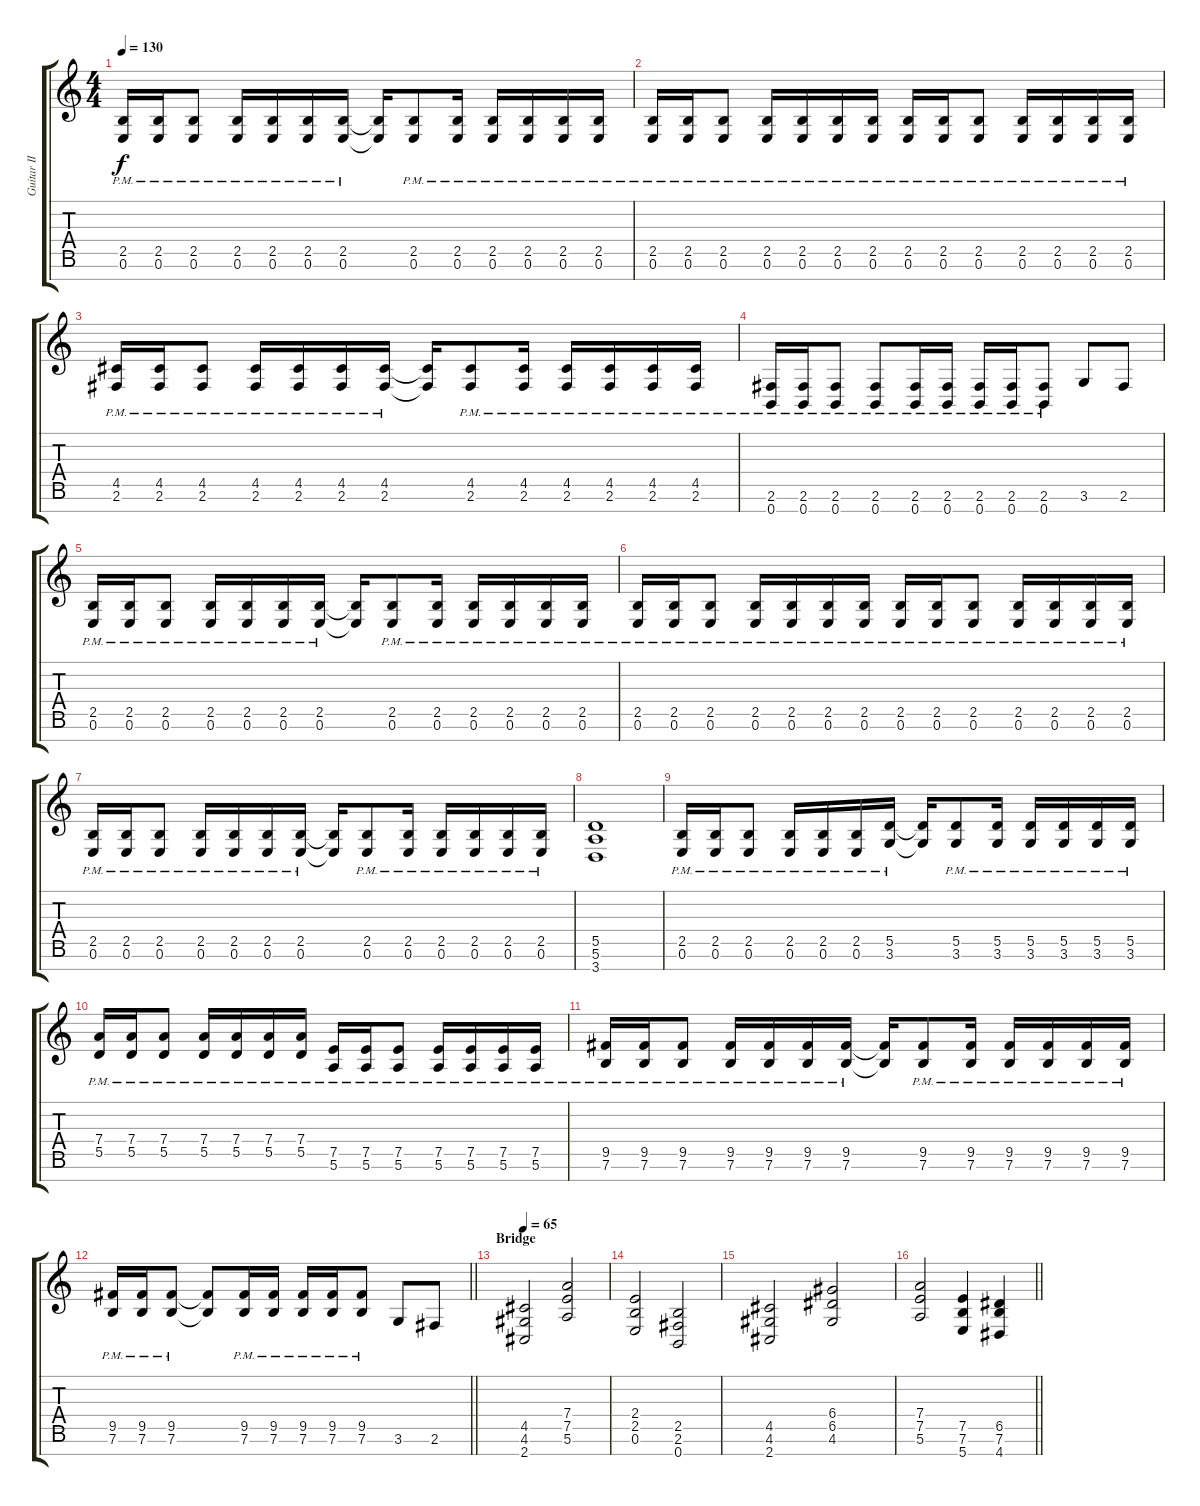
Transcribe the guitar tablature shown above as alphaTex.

\track ("Guitar II" "Guitar II") {instrument distortionguitar}
\staff {score tabs}
\tuning (E4 B3 G3 D3 A2 E2 B1) {hide}
\ts (4 4)
\tempo 130
\clef g2
\ks c
(2.5{pm} 0.6{pm}).16{dy f} (2.5{pm} 0.6{pm}).16 (2.5{pm} 0.6{pm}).8 (2.5{pm} 0.6{pm}).16 (2.5{pm} 0.6{pm}).16 (2.5{pm} 0.6{pm}).16 (2.5{pm} 0.6{pm}).16 (2.5{t} 0.6{t}).16 (2.5{pm} 0.6{pm}).8 (2.5{pm} 0.6{pm}).16 (2.5{pm} 0.6{pm}).16 (2.5{pm} 0.6{pm}).16 (2.5{pm} 0.6{pm}).16 (2.5{pm} 0.6{pm}).16 |
(2.5{pm} 0.6{pm}).16 (2.5{pm} 0.6{pm}).16 (2.5{pm} 0.6{pm}).8 (2.5{pm} 0.6{pm}).16 (2.5{pm} 0.6{pm}).16 (2.5{pm} 0.6{pm}).16 (2.5{pm} 0.6{pm}).16 (2.5{pm} 0.6{pm}).16 (2.5{pm} 0.6{pm}).16 (2.5{pm} 0.6{pm}).8 (2.5{pm} 0.6{pm}).16 (2.5{pm} 0.6{pm}).16 (2.5{pm} 0.6{pm}).16 (2.5{pm} 0.6{pm}).16 |
(4.5{pm} 2.6{pm}).16 (4.5{pm} 2.6{pm}).16 (4.5{pm} 2.6{pm}).8 (4.5{pm} 2.6{pm}).16 (4.5{pm} 2.6{pm}).16 (4.5{pm} 2.6{pm}).16 (4.5{pm} 2.6{pm}).16 (4.5{t} 2.6{t}).16 (4.5{pm} 2.6{pm}).8 (4.5{pm} 2.6{pm}).16 (4.5{pm} 2.6{pm}).16 (4.5{pm} 2.6{pm}).16 (4.5{pm} 2.6{pm}).16 (4.5{pm} 2.6{pm}).16 |
(2.6{pm} 0.7{pm}).16 (2.6{pm} 0.7{pm}).16 (2.6{pm} 0.7{pm}).8 (2.6{pm} 0.7{pm}).8 (2.6{pm} 0.7{pm}).16 (2.6{pm} 0.7{pm}).16 (2.6{pm} 0.7{pm}).16 (2.6{pm} 0.7{pm}).16 (2.6{pm} 0.7{pm}).8 3.6.8 2.6.8 |
(2.5{pm} 0.6{pm}).16 (2.5{pm} 0.6{pm}).16 (2.5{pm} 0.6{pm}).8 (2.5{pm} 0.6{pm}).16 (2.5{pm} 0.6{pm}).16 (2.5{pm} 0.6{pm}).16 (2.5{pm} 0.6{pm}).16 (2.5{t} 0.6{t}).16 (2.5{pm} 0.6{pm}).8 (2.5{pm} 0.6{pm}).16 (2.5{pm} 0.6{pm}).16 (2.5{pm} 0.6{pm}).16 (2.5{pm} 0.6{pm}).16 (2.5{pm} 0.6{pm}).16 |
(2.5{pm} 0.6{pm}).16 (2.5{pm} 0.6{pm}).16 (2.5{pm} 0.6{pm}).8 (2.5{pm} 0.6{pm}).16 (2.5{pm} 0.6{pm}).16 (2.5{pm} 0.6{pm}).16 (2.5{pm} 0.6{pm}).16 (2.5{pm} 0.6{pm}).16 (2.5{pm} 0.6{pm}).16 (2.5{pm} 0.6{pm}).8 (2.5{pm} 0.6{pm}).16 (2.5{pm} 0.6{pm}).16 (2.5{pm} 0.6{pm}).16 (2.5{pm} 0.6{pm}).16 |
(2.5{pm} 0.6{pm}).16 (2.5{pm} 0.6{pm}).16 (2.5{pm} 0.6{pm}).8 (2.5{pm} 0.6{pm}).16 (2.5{pm} 0.6{pm}).16 (2.5{pm} 0.6{pm}).16 (2.5{pm} 0.6{pm}).16 (2.5{t} 0.6{t}).16 (2.5{pm} 0.6{pm}).8 (2.5{pm} 0.6{pm}).16 (2.5{pm} 0.6{pm}).16 (2.5{pm} 0.6{pm}).16 (2.5{pm} 0.6{pm}).16 (2.5{pm} 0.6{pm}).16 |
(5.5 5.6 3.7).1 |
(2.5{pm} 0.6{pm}).16 (2.5{pm} 0.6{pm}).16 (2.5{pm} 0.6{pm}).8 (2.5{pm} 0.6{pm}).16 (2.5{pm} 0.6{pm}).16 (2.5{pm} 0.6{pm}).16 (5.5{pm} 3.6{pm}).16 (5.5{t} 3.6{t}).16 (5.5{pm} 3.6{pm}).8 (5.5{pm} 3.6{pm}).16 (5.5{pm} 3.6{pm}).16 (5.5{pm} 3.6{pm}).16 (5.5{pm} 3.6{pm}).16 (5.5{pm} 3.6{pm}).16 |
(7.4{pm} 5.5{pm}).16 (7.4{pm} 5.5{pm}).16 (7.4{pm} 5.5{pm}).8 (7.4{pm} 5.5{pm}).16 (7.4{pm} 5.5{pm}).16 (7.4{pm} 5.5{pm}).16 (7.4{pm} 5.5{pm}).16 (7.5{pm} 5.6{pm}).16 (7.5{pm} 5.6{pm}).16 (7.5{pm} 5.6{pm}).8 (7.5{pm} 5.6{pm}).16 (7.5{pm} 5.6{pm}).16 (7.5{pm} 5.6{pm}).16 (7.5{pm} 5.6{pm}).16 |
(9.5{pm} 7.6{pm}).16 (9.5{pm} 7.6{pm}).16 (9.5{pm} 7.6{pm}).8 (9.5{pm} 7.6{pm}).16 (9.5{pm} 7.6{pm}).16 (9.5{pm} 7.6{pm}).16 (9.5{pm} 7.6{pm}).16 (9.5{t} 7.6{t}).16 (9.5{pm} 7.6{pm}).8 (9.5{pm} 7.6{pm}).16 (9.5{pm} 7.6{pm}).16 (9.5{pm} 7.6{pm}).16 (9.5{pm} 7.6{pm}).16 (9.5{pm} 7.6{pm}).16 |
\barLineRight lightlight
(9.5{pm} 7.6{pm}).16 (9.5{pm} 7.6{pm}).16 (9.5{pm} 7.6{pm}).8 (9.5{t} 7.6{t}).8 (9.5{pm} 7.6{pm}).16 (9.5{pm} 7.6{pm}).16 (9.5{pm} 7.6{pm}).16 (9.5{pm} 7.6{pm}).16 (9.5{pm} 7.6{pm}).8 3.6.8 2.6.8 |
\section ("" "Bridge")
\tempo 65
(4.5 4.6 2.7).2 (7.4 7.5 5.6).2 |
(2.4 2.5 0.6).2 (2.5 2.6 0.7).2 |
(4.5 4.6 2.7).2 (6.4 6.5 4.6).2 |
\barLineRight lightlight
(7.4 7.5 5.6).2 (7.5 7.6 5.7).4 (6.5 7.6 4.7).4
